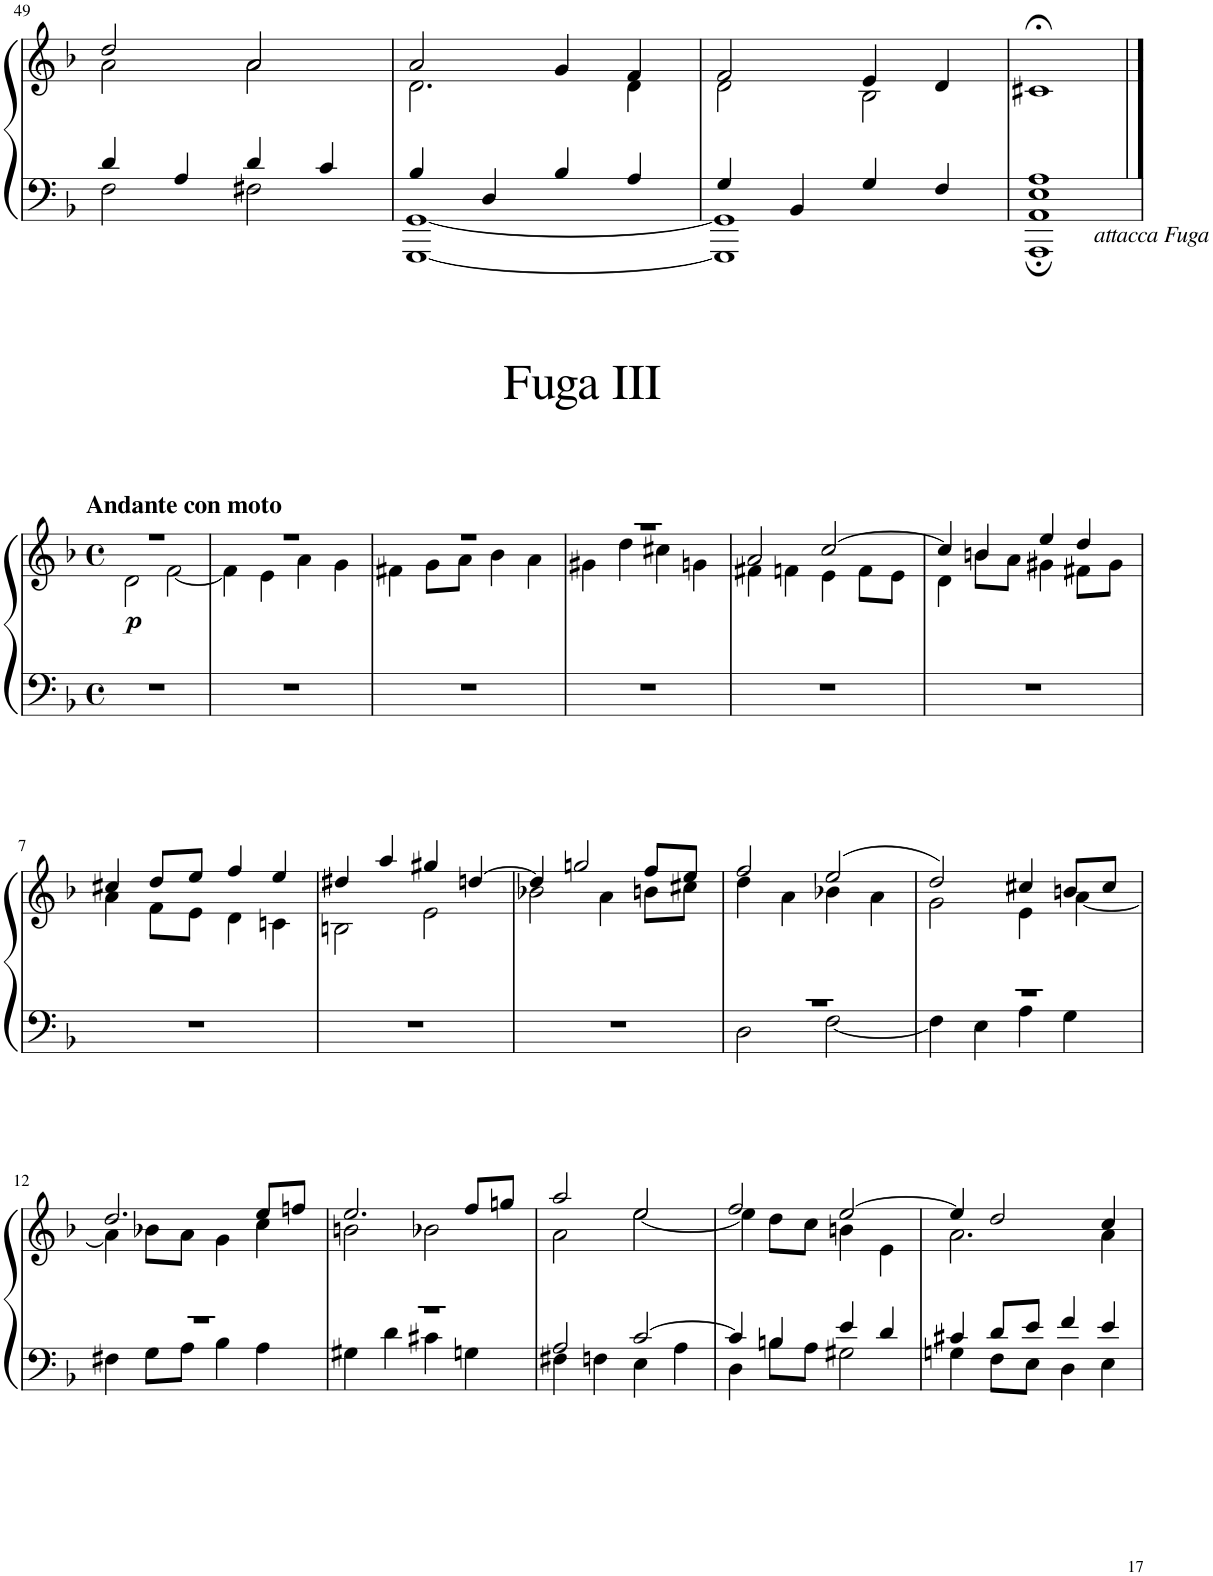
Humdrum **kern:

**kern	**kern	**dynam
*part1	*part1	*part1
*staff2	*staff1	*staff1/2
*I"Piano	*	*
*I'Pno	*	*
!!LO:PB:g=z
*clefF4	*clefG2	*
*k[b-]	*k[b-]	*
*M4/4	*M4/4	*
*met(c)	*met(c)	*
=49	=49	=49
*^	*^	*
4d/	2F\	2dd/	2a\	.
4A/	.	.	.	.
4d/	2F#X\	2a/	2a\	.
4c/	.	.	.	.
=50	=50	=50	=50	=50
4B-/	[1GGG [1GG	2a/	2.d\	.
4D/	.	.	.	.
4B-/	.	4g/	.	.
4A/	.	4f/	4d\	.
=51	=51	=51	=51	=51
4G/	1GGG] 1GG]	2f/	2d\	.
4BB-/	.	.	.	.
4G/	.	4e/	2B-\	.
4F/	.	4d/	.	.
*v	*v	*	*	*
*	*v	*v	*
=52	=52	=52
!LO:TX:b:i:t=attacca Fuga	!	!
1AAA; 1AA; 1E; 1A;	1c#X;<	.
!!LO:LB:g=z
==1	==1	==1
*M4/4	*M4/4	*
*met(c)	*met(c)	*
*	*^	*
!	!LO:TX:a:B:t=Andante con moto	!	!
!	!	!	!LO:DY:b
1r	1r	2d\	p
.	.	[2f\	.
=2	=2	=2	=2
1r	1r	4f\]	.
.	.	4e\	.
.	.	4a\	.
.	.	4g\	.
=3	=3	=3	=3
1r	1r	4f#X\	.
.	.	8g\L	.
.	.	8a\J	.
.	.	4b-\	.
.	.	4a\	.
=4	=4	=4	=4
1r	1r	4g#X\	.
.	.	4dd\	.
.	.	4cc#X\	.
.	.	4gn\	.
=5	=5	=5	=5
1r	2a/	4f#X\	.
.	.	4fn\	.
.	[2cc/	4e\	.
.	.	8f\L	.
.	.	8e\J	.
=6	=6	=6	=6
1r	4cc/]	4d\	.
.	4bn/	8b\L	.
.	.	8a\J	.
.	4ee/	4g#X\	.
.	4dd/	8f#X\L	.
.	.	8g#\J	.
!!LO:LB:g=z	!!
=7	=7	=7	=7
1r	4cc#X/	4a\	.
.	8dd/L	8f\L	.
.	8ee/J	8e\J	.
.	4ff/	4d\	.
.	4ee/	4cn\	.
=8	=8	=8	=8
1r	4dd#X/	2Bn\	.
.	4aa/	.	.
.	4gg#X/	2e\	.
.	[4ddn/	.	.
=9	=9	=9	=9
1r	4dd/]	2b-X\	.
.	2ggn/	.	.
.	.	4a\	.
.	8ff/L	8bn\L	.
.	8ee/J	8cc#X\J	.
=10	=10	=10	=10
*^	*	*	*
1r	2D\	2ff/	4dd\	.
.	.	.	4a\	.
.	[2F\	(2ee/	4b-X\	.
.	.	.	4a\	.
=11	=11	=11	=11	=11
1r	4F\]	2dd/)	2g\	.
.	4E\	.	.	.
.	4A\	4cc#X/	4e\	.
.	4G\	8bn/L	[4a\	.
.	.	8cc#/J	.	.
!!LO:LB:g=z	!!
=12	=12	=12	=12	=12
1r	4F#X\	2.dd/	4a\]	.
.	8G\L	.	8b-X\L	.
.	8A\J	.	8a\J	.
.	4B-\	.	4g\	.
.	4A\	8ee/L	4cc\	.
.	.	8ffn/J	.	.
=13	=13	=13	=13	=13
1r	4G#X\	2.ee/	2bn\	.
.	4d\	.	.	.
.	4c#X\	.	2b-X\	.
.	4Gn\	8ff/L	.	.
.	.	8ggn/J	.	.
=14	=14	=14	=14	=14
2A/	4F#X\	2aa/	2a\	.
.	4Fn\	.	.	.
[2c/	4E\	2ee/	[2ee\	.
.	4A\	.	.	.
=15	=15	=15	=15	=15
4c/]	4D\	2ff/	4ee\]	.
4Bn/	8B\L	.	8dd\L	.
.	8A\J	.	8cc\J	.
4e/	2G#X\	[2ee/	4bn\	.
4d/	.	.	4e\	.
=16	=16	=16	=16	=16
4c#X/	4Gn\	4ee/]	2.a\	.
8d/L	8F\L	2dd/	.	.
8e/J	8E\J	.	.	.
4f/	4D\	.	.	.
4e/	4E\	4cc/	4a\	.
*v	*v	*	*	*
*	*v	*v	*
=	=	=
*-	*-	*-
